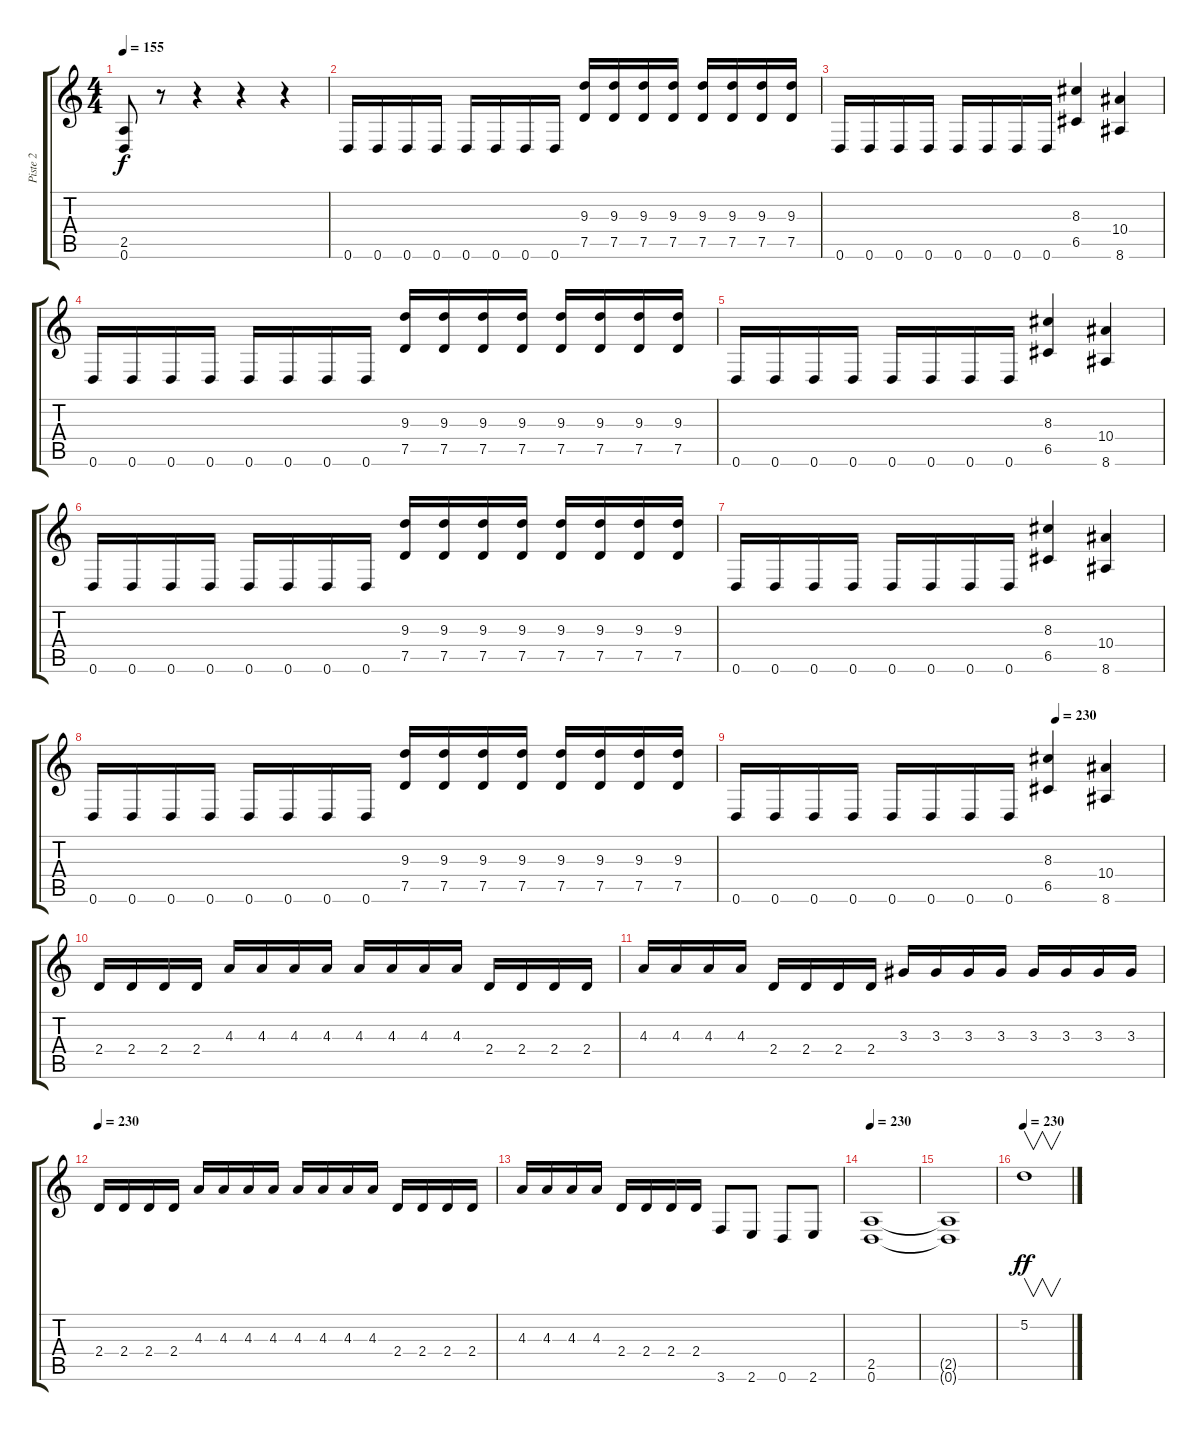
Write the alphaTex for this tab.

\track ("Piste 2" "Piste 2") {instrument distortionguitar}
\staff {score tabs}
\tuning (D4 A3 F3 C3 G2 D2) {hide}
\ts (4 4)
\tempo 155
\clef g2
\ks c
(2.5 0.6).8{dy f} r.8 r.4 r.4 r.4 |
0.6.16 0.6.16 0.6.16 0.6.16 0.6.16 0.6.16 0.6.16 0.6.16 (9.3 7.5).16 (9.3 7.5).16 (9.3 7.5).16 (9.3 7.5).16 (9.3 7.5).16 (9.3 7.5).16 (9.3 7.5).16 (9.3 7.5).16 |
0.6.16 0.6.16 0.6.16 0.6.16 0.6.16 0.6.16 0.6.16 0.6.16 (8.3 6.5).4 (10.4 8.6).4 |
0.6.16 0.6.16 0.6.16 0.6.16 0.6.16 0.6.16 0.6.16 0.6.16 (9.3 7.5).16 (9.3 7.5).16 (9.3 7.5).16 (9.3 7.5).16 (9.3 7.5).16 (9.3 7.5).16 (9.3 7.5).16 (9.3 7.5).16 |
0.6.16 0.6.16 0.6.16 0.6.16 0.6.16 0.6.16 0.6.16 0.6.16 (8.3 6.5).4 (10.4 8.6).4 |
0.6.16 0.6.16 0.6.16 0.6.16 0.6.16 0.6.16 0.6.16 0.6.16 (9.3 7.5).16 (9.3 7.5).16 (9.3 7.5).16 (9.3 7.5).16 (9.3 7.5).16 (9.3 7.5).16 (9.3 7.5).16 (9.3 7.5).16 |
0.6.16 0.6.16 0.6.16 0.6.16 0.6.16 0.6.16 0.6.16 0.6.16 (8.3 6.5).4 (10.4 8.6).4 |
0.6.16 0.6.16 0.6.16 0.6.16 0.6.16 0.6.16 0.6.16 0.6.16 (9.3 7.5).16 (9.3 7.5).16 (9.3 7.5).16 (9.3 7.5).16 (9.3 7.5).16 (9.3 7.5).16 (9.3 7.5).16 (9.3 7.5).16 |
\tempo (230 0.75)
0.6.16 0.6.16 0.6.16 0.6.16 0.6.16 0.6.16 0.6.16 0.6.16 (8.3 6.5).4 (10.4 8.6).4 |
2.4.16 2.4.16 2.4.16 2.4.16 4.3.16 4.3.16 4.3.16 4.3.16 4.3.16 4.3.16 4.3.16 4.3.16 2.4.16 2.4.16 2.4.16 2.4.16 |
4.3.16 4.3.16 4.3.16 4.3.16 2.4.16 2.4.16 2.4.16 2.4.16 3.3.16 3.3.16 3.3.16 3.3.16 3.3.16 3.3.16 3.3.16 3.3.16 |
\tempo 230
2.4.16 2.4.16 2.4.16 2.4.16 4.3.16 4.3.16 4.3.16 4.3.16 4.3.16 4.3.16 4.3.16 4.3.16 2.4.16 2.4.16 2.4.16 2.4.16 |
4.3.16 4.3.16 4.3.16 4.3.16 2.4.16 2.4.16 2.4.16 2.4.16 3.6.8 2.6.8 0.6.8 2.6.8 |
\tempo 230
(2.5 0.6).1 |
(2.5{t} 0.6{t}).1 |
\tempo 230
5.2.1{v dy ff instrument guitarharmonics}
